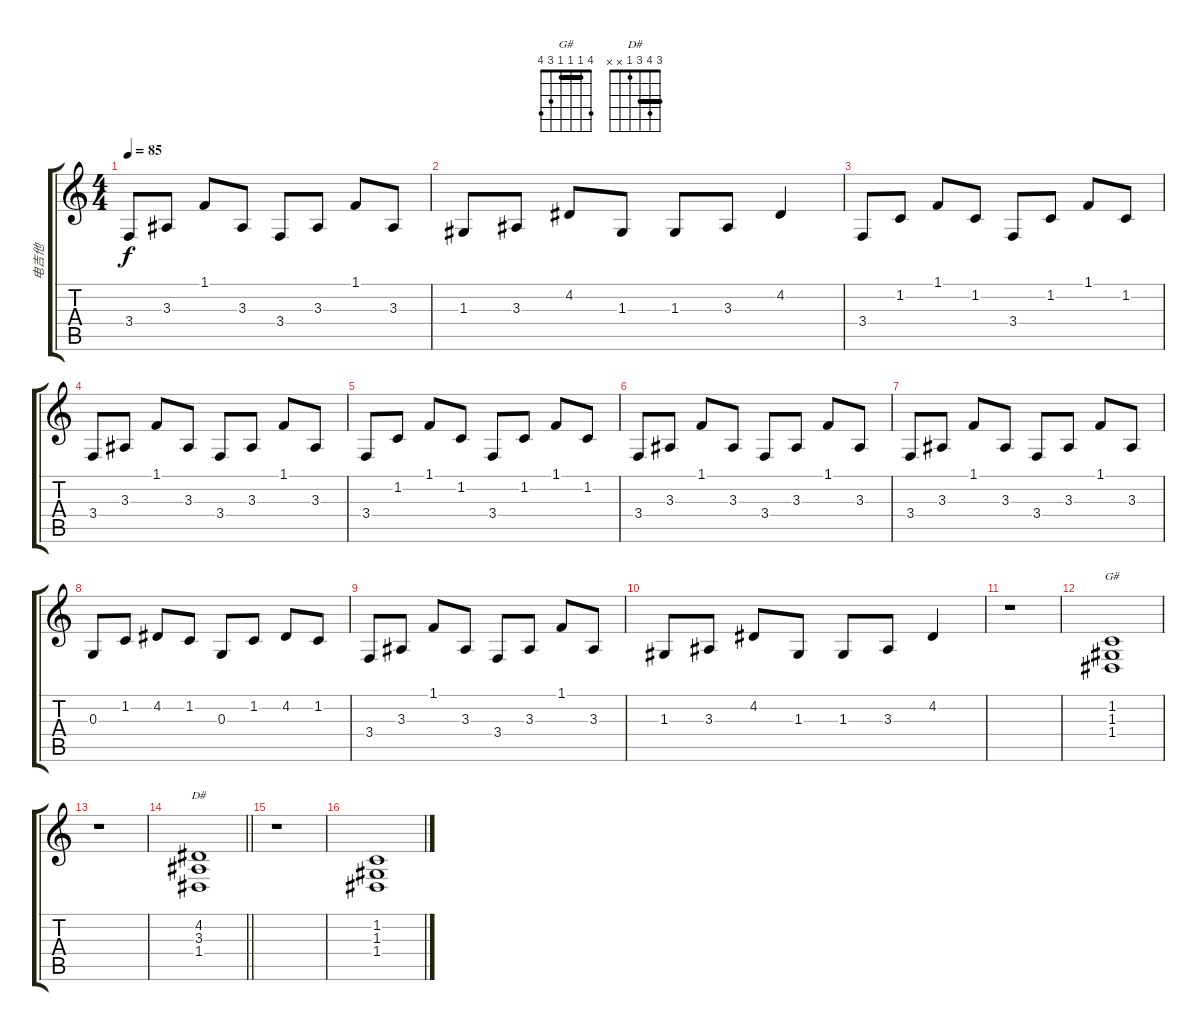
\track ("电吉他" "电吉他") {instrument lead1square}
\staff {score tabs}
\tuning (E4 B3 G3 D3 A2 E2) {hide}
\chord ("G#" 4 1 1 1 3 4) {barre 1}
\chord ("D#" 3 4 3 1 x x) {barre 3}
\ts (4 4)
\tempo 85
\clef g2
\ks c
3.4.8{dy f} 3.3.8 1.1.8 3.3.8 3.4.8 3.3.8 1.1.8 3.3.8 |
1.3.8 3.3.8 4.2.8 1.3.8 1.3.8 3.3.8 4.2.4 |
3.4.8 1.2.8 1.1.8 1.2.8 3.4.8 1.2.8 1.1.8 1.2.8 |
3.4.8 3.3.8 1.1.8 3.3.8 3.4.8 3.3.8 1.1.8 3.3.8 |
3.4.8 1.2.8 1.1.8 1.2.8 3.4.8 1.2.8 1.1.8 1.2.8 |
3.4.8 3.3.8 1.1.8 3.3.8 3.4.8 3.3.8 1.1.8 3.3.8 |
3.4.8 3.3.8 1.1.8 3.3.8 3.4.8 3.3.8 1.1.8 3.3.8 |
0.3.8 1.2.8 4.2.8 1.2.8 0.3.8 1.2.8 4.2.8 1.2.8 |
3.4.8 3.3.8 1.1.8 3.3.8 3.4.8 3.3.8 1.1.8 3.3.8 |
1.3.8 3.3.8 4.2.8 1.3.8 1.3.8 3.3.8 4.2.4 |
r.1 |
(1.2 1.3 1.4).1{ch "G#"} |
r.1 |
\barLineRight lightlight
(4.2 3.3 1.4).1{ch "D#"} |
r.1 |
(1.2 1.3 1.4).1
